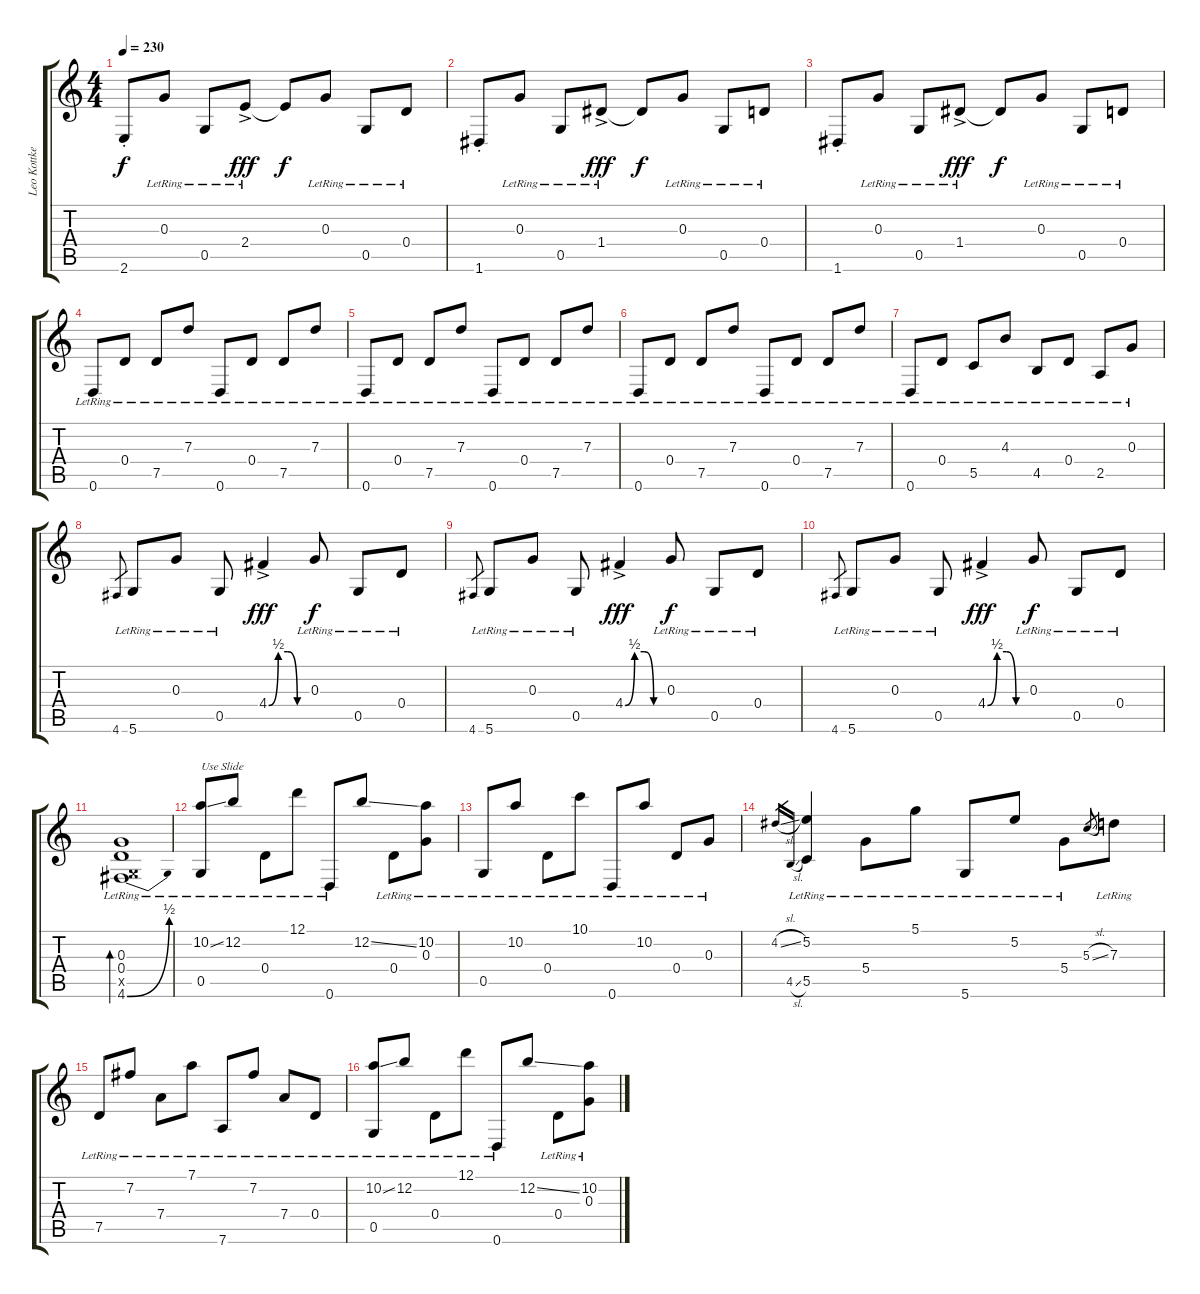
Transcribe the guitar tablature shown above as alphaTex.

\track ("Leo Kottke" "Leo Kottke") {instrument acousticguitarsteel}
\staff {score tabs}
\tuning (D4 B3 G3 D3 G2 D2) {hide}
\ts (4 4)
\tempo 230
\clef g2
\ks c
2.6{st}.8{dy f} 0.3{lr}.8 0.5{lr}.8 2.4{ac lr}.8{dy fff} 2.4{t}.8{dy f} 0.3{lr}.8 0.5{lr}.8 0.4{lr}.8 |
1.6{st}.8 0.3{lr}.8 0.5{lr}.8 1.4{ac lr}.8{dy fff} 1.4{t}.8{dy f} 0.3{lr}.8 0.5{lr}.8 0.4{lr}.8 |
1.6{st}.8 0.3{lr}.8 0.5{lr}.8 1.4{ac lr}.8{dy fff} 1.4{t}.8{dy f} 0.3{lr}.8 0.5{lr}.8 0.4{lr}.8 |
0.6{lr}.8 0.4{lr}.8 7.5{lr}.8 7.3{lr}.8 0.6{lr}.8 0.4{lr}.8 7.5{lr}.8 7.3{lr}.8 |
0.6{lr}.8 0.4{lr}.8 7.5{lr}.8 7.3{lr}.8 0.6{lr}.8 0.4{lr}.8 7.5{lr}.8 7.3{lr}.8 |
0.6{lr}.8 0.4{lr}.8 7.5{lr}.8 7.3{lr}.8 0.6{lr}.8 0.4{lr}.8 7.5{lr}.8 7.3{lr}.8 |
0.6{lr}.8 0.4{lr}.8 5.5{lr}.8 4.3{lr}.8 4.5{lr}.8 0.4{lr}.8 2.5{lr}.8 0.3{lr}.8 |
4.6.8{gr} 5.6{lr}.8 0.3{lr}.8 0.5{lr}.8 4.4{be (custom 0 0 15 2 30 2 45 0 60 0) ac}.4{dy fff} 0.3{lr}.8{dy f} 0.5{lr}.8 0.4{lr}.8 |
4.6.8{gr} 5.6{lr}.8 0.3{lr}.8 0.5{lr}.8 4.4{be (custom 0 0 15 2 30 2 45 0 60 0) ac}.4{dy fff} 0.3{lr}.8{dy f} 0.5{lr}.8 0.4{lr}.8 |
4.6.8{gr} 5.6{lr}.8 0.3{lr}.8 0.5{lr}.8 4.4{be (custom 0 0 15 2 30 2 45 0 60 0) ac}.4{dy fff} 0.3{lr}.8{dy f} 0.5{lr}.8 0.4{lr}.8 |
(0.3{lr} 0.4{lr} 0.5{x} 4.6{be (bend 0 0 60 2)}).1{bd 60} |
(10.2{ss} 0.5{lr}).8{txt "Use Slide"} 12.2{lr}.8 0.4{lr}.8 12.1{lr}.8 0.6{lr}.8 12.2{ss}.8 0.4{lr}.8 (10.2{lr} 0.3{lr}).8 |
0.5{lr}.8 10.2{lr}.8 0.4{lr}.8 10.1{lr}.8 0.6{lr}.8 10.2{lr}.8 0.4{lr}.8 0.3{lr}.8 |
4.2{sl}.16{gr} 4.5{sl}.16{gr} (5.2{lr} 5.5{lr}).4 5.4{lr}.8 5.1{lr}.8 5.6{lr}.8 5.2{lr}.8 5.4{lr}.8 5.3{sl}.8{gr} 7.3{lr}.8 |
7.5{lr}.8 7.2{lr}.8 7.4{lr}.8 7.1{lr}.8 7.6{lr}.8 7.2{lr}.8 7.4{lr}.8 0.4{lr}.8 |
(10.2{ss} 0.5{lr}).8 12.2{lr}.8 0.4{lr}.8 12.1{lr}.8 0.6{lr}.8 12.2{ss}.8 0.4{lr}.8 (10.2{lr} 0.3{lr}).8
